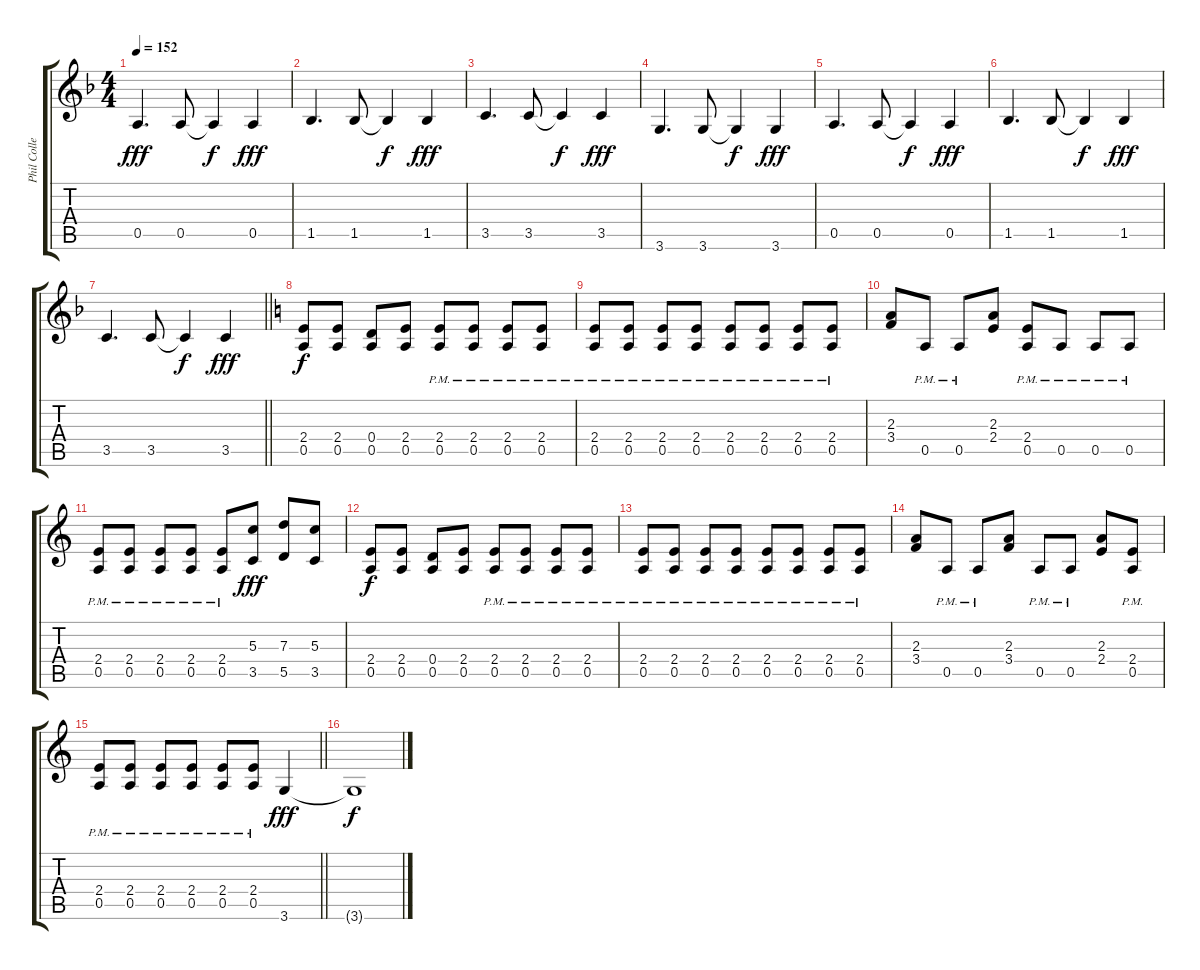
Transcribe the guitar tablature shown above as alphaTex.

\track ("Phil Collen" "Phil Colle") {instrument distortionguitar}
\staff {score tabs}
\tuning (E4 B3 G3 D3 A2 E2) {hide}
\ts (4 4)
\tempo 152
\clef g2
\ks dminor
0.5.4{d dy fff} 0.5.8 0.5{t}.4{dy f} 0.5.4{dy fff} |
1.5.4{d} 1.5.8 1.5{t}.4{dy f} 1.5.4{dy fff} |
3.5.4{d} 3.5.8 3.5{t}.4{dy f} 3.5.4{dy fff} |
3.6.4{d} 3.6.8 3.6{t}.4{dy f} 3.6.4{dy fff} |
0.5.4{d} 0.5.8 0.5{t}.4{dy f} 0.5.4{dy fff} |
1.5.4{d} 1.5.8 1.5{t}.4{dy f} 1.5.4{dy fff} |
\barLineRight lightlight
3.5.4{d} 3.5.8 3.5{t}.4{dy f} 3.5.4{dy fff} |
\ks aminor
(2.4 0.5).8{dy f} (2.4 0.5).8 (0.4 0.5).8 (2.4 0.5).8 (2.4 0.5{pm}).8 (2.4 0.5{pm}).8 (2.4 0.5{pm}).8 (2.4 0.5{pm}).8 |
\ks c
(2.4{pm} 0.5{pm}).8 (2.4{pm} 0.5{pm}).8 (2.4{pm} 0.5{pm}).8 (2.4{pm} 0.5{pm}).8 (2.4{pm} 0.5{pm}).8 (2.4{pm} 0.5{pm}).8 (2.4{pm} 0.5{pm}).8 (2.4{pm} 0.5{pm}).8 |
(2.3 3.4).8 0.5{pm}.8 0.5{pm}.8 (2.3 2.4).8 (2.4{pm} 0.5{pm}).8 0.5{pm}.8 0.5{pm}.8 0.5{pm}.8 |
(2.4{pm} 0.5{pm}).8 (2.4{pm} 0.5{pm}).8 (2.4{pm} 0.5{pm}).8 (2.4{pm} 0.5{pm}).8 (2.4{pm} 0.5{pm}).8 (5.3 3.5).8{dy fff} (7.3 5.5).8 (5.3 3.5).8 |
(2.4 0.5).8{dy f} (2.4 0.5).8 (0.4 0.5).8 (2.4 0.5).8 (2.4{pm} 0.5{pm}).8 (2.4{pm} 0.5{pm}).8 (2.4{pm} 0.5{pm}).8 (2.4{pm} 0.5{pm}).8 |
(2.4{pm} 0.5{pm}).8 (2.4{pm} 0.5{pm}).8 (2.4{pm} 0.5{pm}).8 (2.4{pm} 0.5{pm}).8 (2.4{pm} 0.5{pm}).8 (2.4{pm} 0.5{pm}).8 (2.4{pm} 0.5{pm}).8 (2.4{pm} 0.5{pm}).8 |
(2.3 3.4).8 0.5{pm}.8 0.5{pm}.8 (2.3 3.4).8 0.5{pm}.8 0.5{pm}.8 (2.3 2.4).8 (2.4{pm} 0.5{pm}).8 |
\barLineRight lightlight
(2.4{pm} 0.5{pm}).8 (2.4{pm} 0.5{pm}).8 (2.4{pm} 0.5{pm}).8 (2.4{pm} 0.5{pm}).8 (2.4{pm} 0.5{pm}).8 (2.4{pm} 0.5{pm}).8 3.6.4{dy fff} |
3.6{t}.1{dy f}
